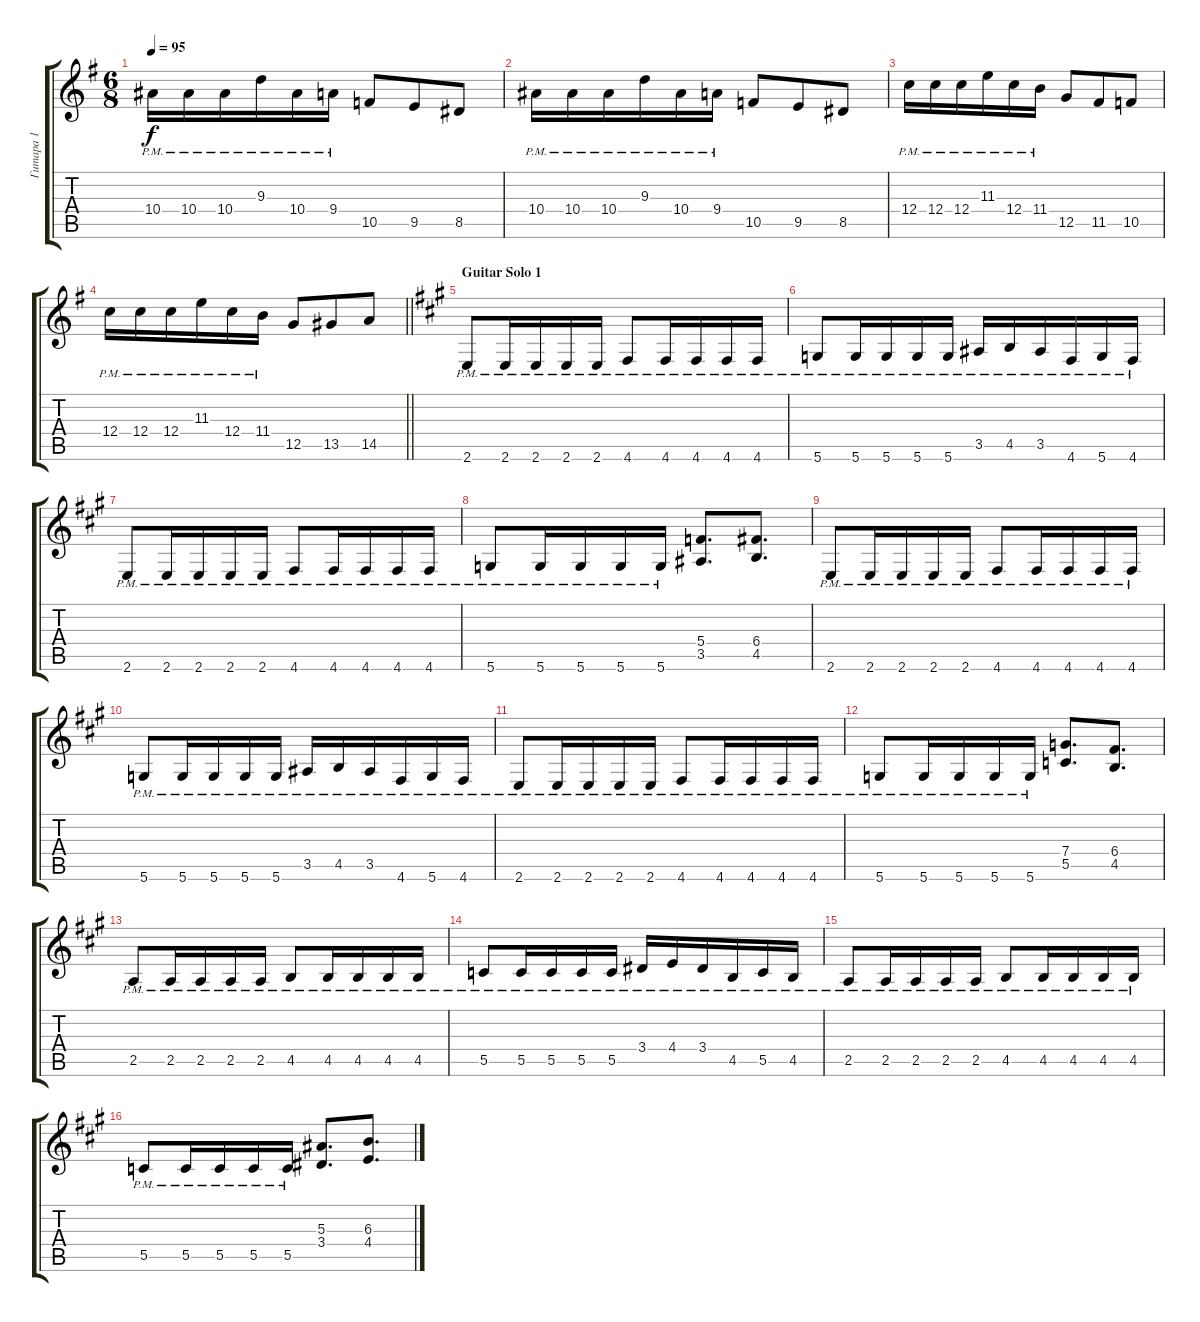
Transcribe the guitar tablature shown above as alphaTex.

\track ("Гитара 1" "Гитара 1") {instrument distortionguitar}
\staff {score tabs}
\tuning (D4 A3 F3 C3 G2 D2) {hide}
\ts (6 8)
\tempo 95
\clef g2
\ks eminor
10.4{pm}.16{dy f} 10.4{pm}.16 10.4{pm}.16 9.3{pm}.16 10.4{pm}.16 9.4{pm}.16 10.5.8 9.5.8 8.5.8 |
10.4{pm}.16 10.4{pm}.16 10.4{pm}.16 9.3{pm}.16 10.4{pm}.16 9.4{pm}.16 10.5.8 9.5.8 8.5.8 |
12.4{pm}.16 12.4{pm}.16 12.4{pm}.16 11.3{pm}.16 12.4{pm}.16 11.4{pm}.16 12.5.8 11.5.8 10.5.8 |
\barLineRight lightlight
12.4{pm}.16 12.4{pm}.16 12.4{pm}.16 11.3{pm}.16 12.4{pm}.16 11.4{pm}.16 12.5.8 13.5.8 14.5.8 |
\section ("" "Guitar Solo 1")
\ks f#minor
2.6{pm}.8 2.6{pm}.16 2.6{pm}.16 2.6{pm}.16 2.6{pm}.16 4.6{pm}.8 4.6{pm}.16 4.6{pm}.16 4.6{pm}.16 4.6{pm}.16 |
5.6{pm}.8 5.6{pm}.16 5.6{pm}.16 5.6{pm}.16 5.6{pm}.16 3.5{pm}.16 4.5{pm}.16 3.5{pm}.16 4.6{pm}.16 5.6{pm}.16 4.6{pm}.16 |
2.6{pm}.8 2.6{pm}.16 2.6{pm}.16 2.6{pm}.16 2.6{pm}.16 4.6{pm}.8 4.6{pm}.16 4.6{pm}.16 4.6{pm}.16 4.6{pm}.16 |
5.6{pm}.8 5.6{pm}.16 5.6{pm}.16 5.6{pm}.16 5.6{pm}.16 (5.4 3.5).8{d} (6.4 4.5).8{d} |
2.6{pm}.8 2.6{pm}.16 2.6{pm}.16 2.6{pm}.16 2.6{pm}.16 4.6{pm}.8 4.6{pm}.16 4.6{pm}.16 4.6{pm}.16 4.6{pm}.16 |
5.6{pm}.8 5.6{pm}.16 5.6{pm}.16 5.6{pm}.16 5.6{pm}.16 3.5{pm}.16 4.5{pm}.16 3.5{pm}.16 4.6{pm}.16 5.6{pm}.16 4.6{pm}.16 |
2.6{pm}.8 2.6{pm}.16 2.6{pm}.16 2.6{pm}.16 2.6{pm}.16 4.6{pm}.8 4.6{pm}.16 4.6{pm}.16 4.6{pm}.16 4.6{pm}.16 |
5.6{pm}.8 5.6{pm}.16 5.6{pm}.16 5.6{pm}.16 5.6{pm}.16 (7.4 5.5).8{d} (6.4 4.5).8{d} |
2.5{pm}.8 2.5{pm}.16 2.5{pm}.16 2.5{pm}.16 2.5{pm}.16 4.5{pm}.8 4.5{pm}.16 4.5{pm}.16 4.5{pm}.16 4.5{pm}.16 |
5.5{pm}.8 5.5{pm}.16 5.5{pm}.16 5.5{pm}.16 5.5{pm}.16 3.4{pm}.16 4.4{pm}.16 3.4{pm}.16 4.5{pm}.16 5.5{pm}.16 4.5{pm}.16 |
2.5{pm}.8 2.5{pm}.16 2.5{pm}.16 2.5{pm}.16 2.5{pm}.16 4.5{pm}.8 4.5{pm}.16 4.5{pm}.16 4.5{pm}.16 4.5{pm}.16 |
5.5{pm}.8 5.5{pm}.16 5.5{pm}.16 5.5{pm}.16 5.5{pm}.16 (5.3 3.4).8{d} (6.3 4.4).8{d}
